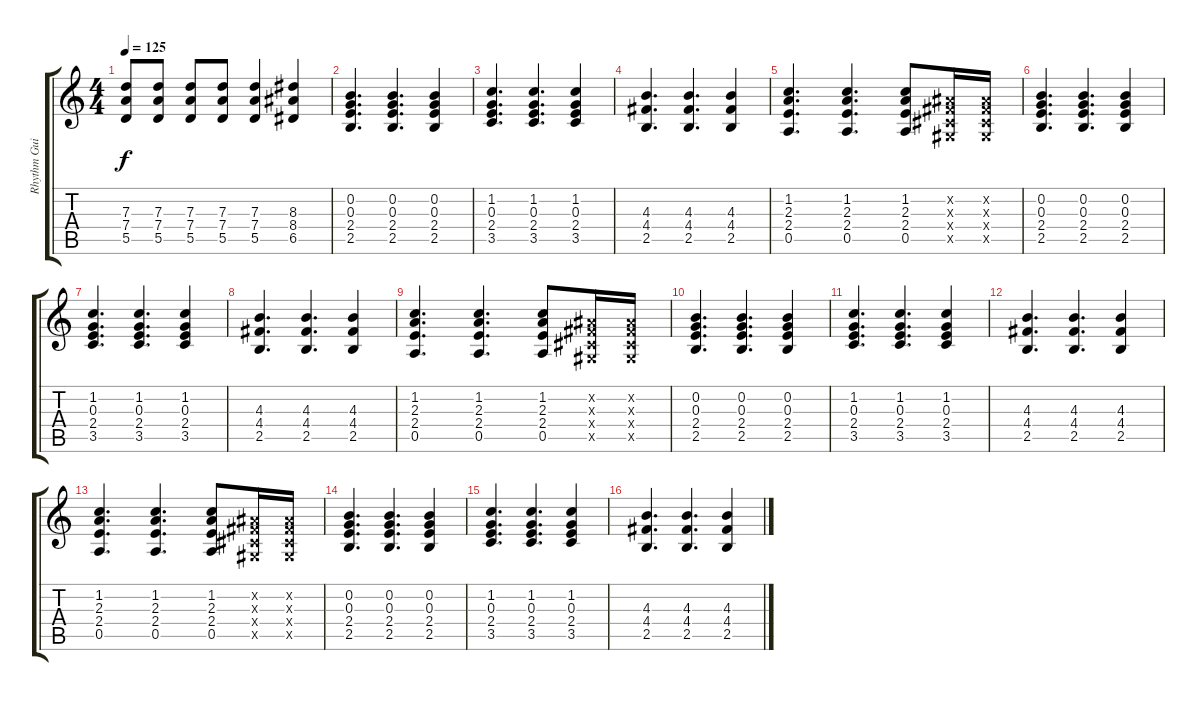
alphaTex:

\track ("Rhythm Guitar" "Rhythm Gui") {instrument overdrivenguitar}
\staff {score tabs}
\tuning (E4 B3 G3 D3 A2 E2) {hide}
\ts (4 4)
\tempo 125
\clef g2
\ks c
(7.3 7.4 5.5).8{dy f} (7.3 7.4 5.5).8 (7.3 7.4 5.5).8 (7.3 7.4 5.5).8 (7.3 7.4 5.5).4 (8.3 8.4 6.5).4 |
(0.2 0.3 2.4 2.5).4{d} (0.2 0.3 2.4 2.5).4{d} (0.2 0.3 2.4 2.5).4 |
(1.2 0.3 2.4 3.5).4{d} (1.2 0.3 2.4 3.5).4{d} (1.2 0.3 2.4 3.5).4 |
(4.3 4.4 2.5).4{d} (4.3 4.4 2.5).4{d} (4.3 4.4 2.5).4 |
(1.2 2.3 2.4 0.5).4{d} (1.2 2.3 2.4 0.5).4{d} (1.2 2.3 2.4 0.5).8 (-1.2{x} -1.3{x} -1.4{x} -1.5{x}).16 (-1.2{x} -1.3{x} -1.4{x} -1.5{x}).16 |
(0.2 0.3 2.4 2.5).4{d} (0.2 0.3 2.4 2.5).4{d} (0.2 0.3 2.4 2.5).4 |
(1.2 0.3 2.4 3.5).4{d} (1.2 0.3 2.4 3.5).4{d} (1.2 0.3 2.4 3.5).4 |
(4.3 4.4 2.5).4{d} (4.3 4.4 2.5).4{d} (4.3 4.4 2.5).4 |
(1.2 2.3 2.4 0.5).4{d} (1.2 2.3 2.4 0.5).4{d} (1.2 2.3 2.4 0.5).8 (-1.2{x} -1.3{x} -1.4{x} -1.5{x}).16 (-1.2{x} -1.3{x} -1.4{x} -1.5{x}).16 |
(0.2 0.3 2.4 2.5).4{d} (0.2 0.3 2.4 2.5).4{d} (0.2 0.3 2.4 2.5).4 |
(1.2 0.3 2.4 3.5).4{d} (1.2 0.3 2.4 3.5).4{d} (1.2 0.3 2.4 3.5).4 |
(4.3 4.4 2.5).4{d} (4.3 4.4 2.5).4{d} (4.3 4.4 2.5).4 |
(1.2 2.3 2.4 0.5).4{d} (1.2 2.3 2.4 0.5).4{d} (1.2 2.3 2.4 0.5).8 (-1.2{x} -1.3{x} -1.4{x} -1.5{x}).16 (-1.2{x} -1.3{x} -1.4{x} -1.5{x}).16 |
(0.2 0.3 2.4 2.5).4{d} (0.2 0.3 2.4 2.5).4{d} (0.2 0.3 2.4 2.5).4 |
(1.2 0.3 2.4 3.5).4{d} (1.2 0.3 2.4 3.5).4{d} (1.2 0.3 2.4 3.5).4 |
(4.3 4.4 2.5).4{d} (4.3 4.4 2.5).4{d} (4.3 4.4 2.5).4
